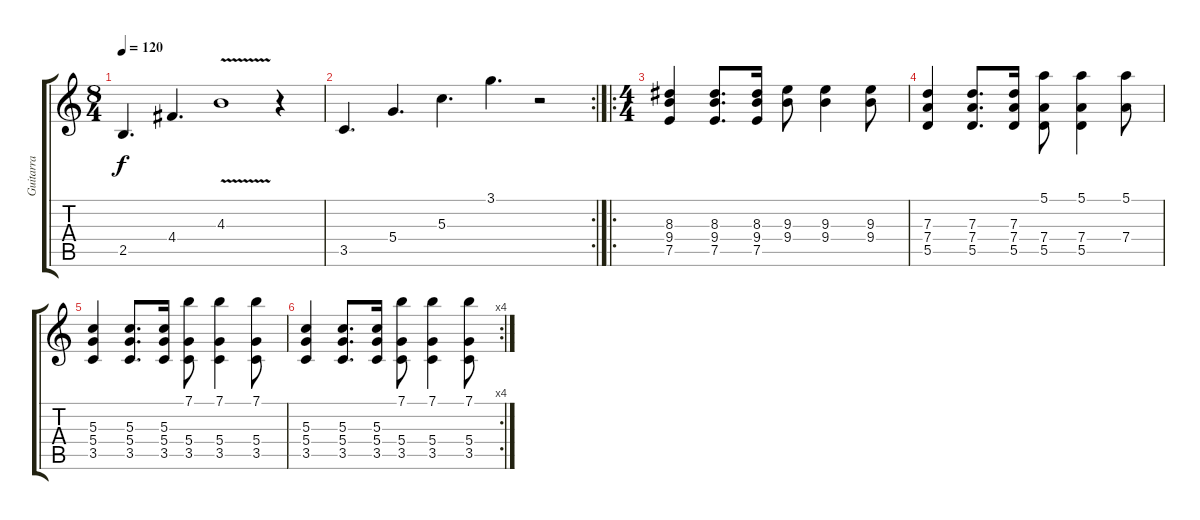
\track ("Guitarra" "Guitarra") {instrument overdrivenguitar}
\staff {score tabs}
\tuning (E4 B3 G3 D3 A2 E2) {hide}
\ts (8 4)
\tempo 120
\clef g2
\ks c
2.5.4{d dy f} 4.4.4{d} 4.3{v}.1 r.4 |
\rc 2
3.5.4{d} 5.4.4{d} 5.3.4{d} 3.1.4{d} r.2 |
\ro
\ts (4 4)
(8.3 9.4 7.5).4{instrument overdrivenguitar} (8.3 9.4 7.5).8{d} (8.3 9.4 7.5).16 (9.3 9.4).8 (9.3 9.4).4 (9.3 9.4).8 |
(7.3 7.4 5.5).4 (7.3 7.4 5.5).8{d} (7.3 7.4 5.5).16 (5.1 7.4 5.5).8 (5.1 7.4 5.5).4 (5.1 7.4).8 |
(5.3 5.4 3.5).4 (5.3 5.4 3.5).8{d} (5.3 5.4 3.5).16 (7.1 5.4 3.5).8 (7.1 5.4 3.5).4 (7.1 5.4 3.5).8 |
\rc 4
(5.3 5.4 3.5).4 (5.3 5.4 3.5).8{d} (5.3 5.4 3.5).16 (7.1 5.4 3.5).8 (7.1 5.4 3.5).4 (7.1 5.4 3.5).8
